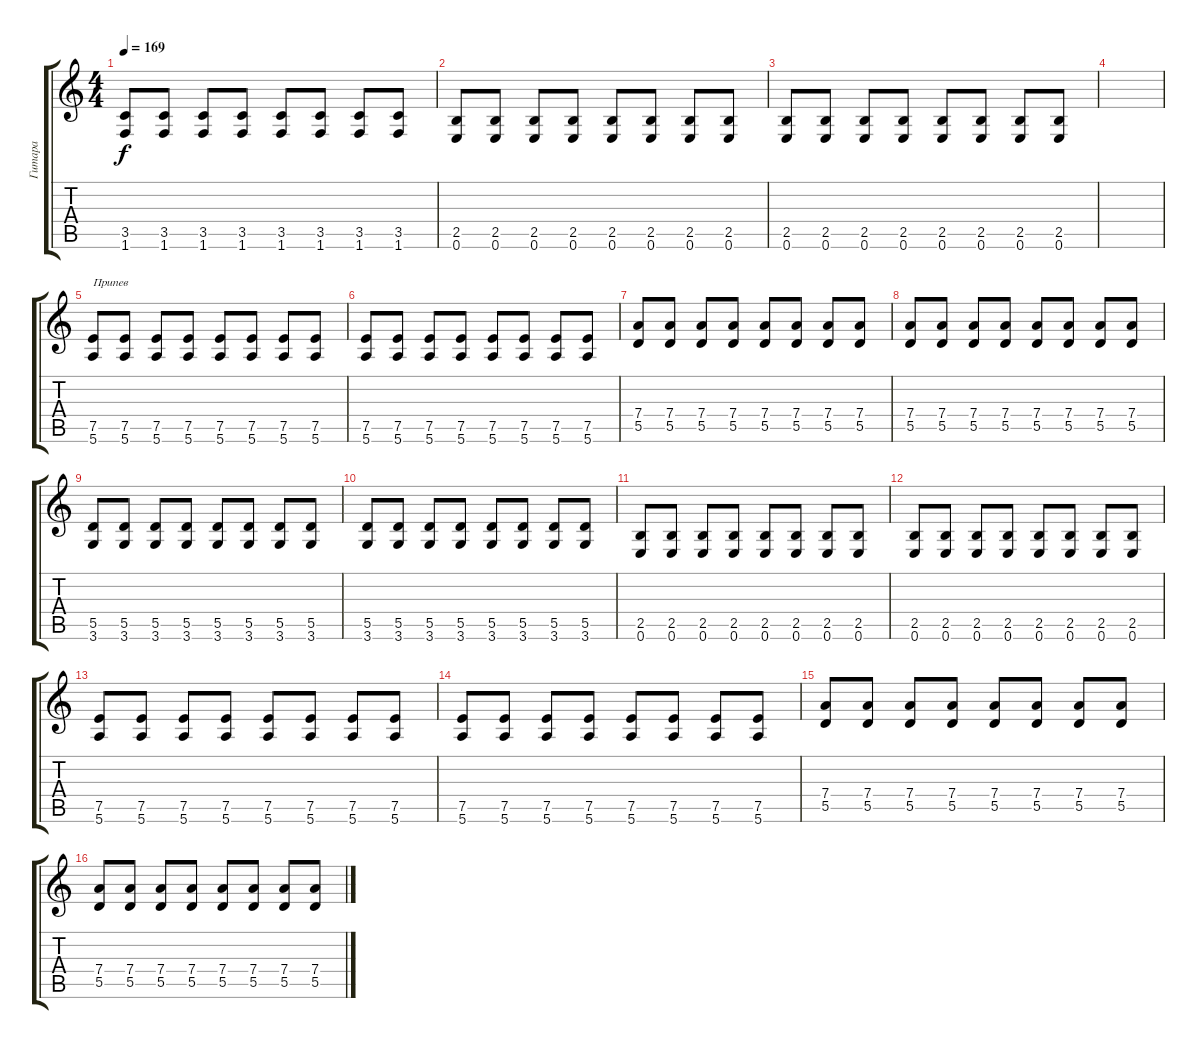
\track ("Гитара" "Гитара") {instrument distortionguitar}
\staff {score tabs}
\tuning (E4 B3 G3 D3 A2 E2) {hide}
\ts (4 4)
\tempo 169
\clef g2
\ks c
(3.5 1.6).8{dy f} (3.5 1.6).8 (3.5 1.6).8 (3.5 1.6).8 (3.5 1.6).8 (3.5 1.6).8 (3.5 1.6).8 (3.5 1.6).8 |
(2.5 0.6).8 (2.5 0.6).8 (2.5 0.6).8 (2.5 0.6).8 (2.5 0.6).8 (2.5 0.6).8 (2.5 0.6).8 (2.5 0.6).8 |
(2.5 0.6).8 (2.5 0.6).8 (2.5 0.6).8 (2.5 0.6).8 (2.5 0.6).8 (2.5 0.6).8 (2.5 0.6).8 (2.5 0.6).8 |
|
(7.5 5.6).8{txt "Припев"} (7.5 5.6).8 (7.5 5.6).8 (7.5 5.6).8 (7.5 5.6).8 (7.5 5.6).8 (7.5 5.6).8 (7.5 5.6).8 |
(7.5 5.6).8 (7.5 5.6).8 (7.5 5.6).8 (7.5 5.6).8 (7.5 5.6).8 (7.5 5.6).8 (7.5 5.6).8 (7.5 5.6).8 |
(7.4 5.5).8 (7.4 5.5).8 (7.4 5.5).8 (7.4 5.5).8 (7.4 5.5).8 (7.4 5.5).8 (7.4 5.5).8 (7.4 5.5).8 |
(7.4 5.5).8 (7.4 5.5).8 (7.4 5.5).8 (7.4 5.5).8 (7.4 5.5).8 (7.4 5.5).8 (7.4 5.5).8 (7.4 5.5).8 |
(5.5 3.6).8 (5.5 3.6).8 (5.5 3.6).8 (5.5 3.6).8 (5.5 3.6).8 (5.5 3.6).8 (5.5 3.6).8 (5.5 3.6).8 |
(5.5 3.6).8 (5.5 3.6).8 (5.5 3.6).8 (5.5 3.6).8 (5.5 3.6).8 (5.5 3.6).8 (5.5 3.6).8 (5.5 3.6).8 |
(2.5 0.6).8 (2.5 0.6).8 (2.5 0.6).8 (2.5 0.6).8 (2.5 0.6).8 (2.5 0.6).8 (2.5 0.6).8 (2.5 0.6).8 |
(2.5 0.6).8 (2.5 0.6).8 (2.5 0.6).8 (2.5 0.6).8 (2.5 0.6).8 (2.5 0.6).8 (2.5 0.6).8 (2.5 0.6).8 |
(7.5 5.6).8 (7.5 5.6).8 (7.5 5.6).8 (7.5 5.6).8 (7.5 5.6).8 (7.5 5.6).8 (7.5 5.6).8 (7.5 5.6).8 |
(7.5 5.6).8 (7.5 5.6).8 (7.5 5.6).8 (7.5 5.6).8 (7.5 5.6).8 (7.5 5.6).8 (7.5 5.6).8 (7.5 5.6).8 |
(7.4 5.5).8 (7.4 5.5).8 (7.4 5.5).8 (7.4 5.5).8 (7.4 5.5).8 (7.4 5.5).8 (7.4 5.5).8 (7.4 5.5).8 |
(7.4 5.5).8 (7.4 5.5).8 (7.4 5.5).8 (7.4 5.5).8 (7.4 5.5).8 (7.4 5.5).8 (7.4 5.5).8 (7.4 5.5).8
